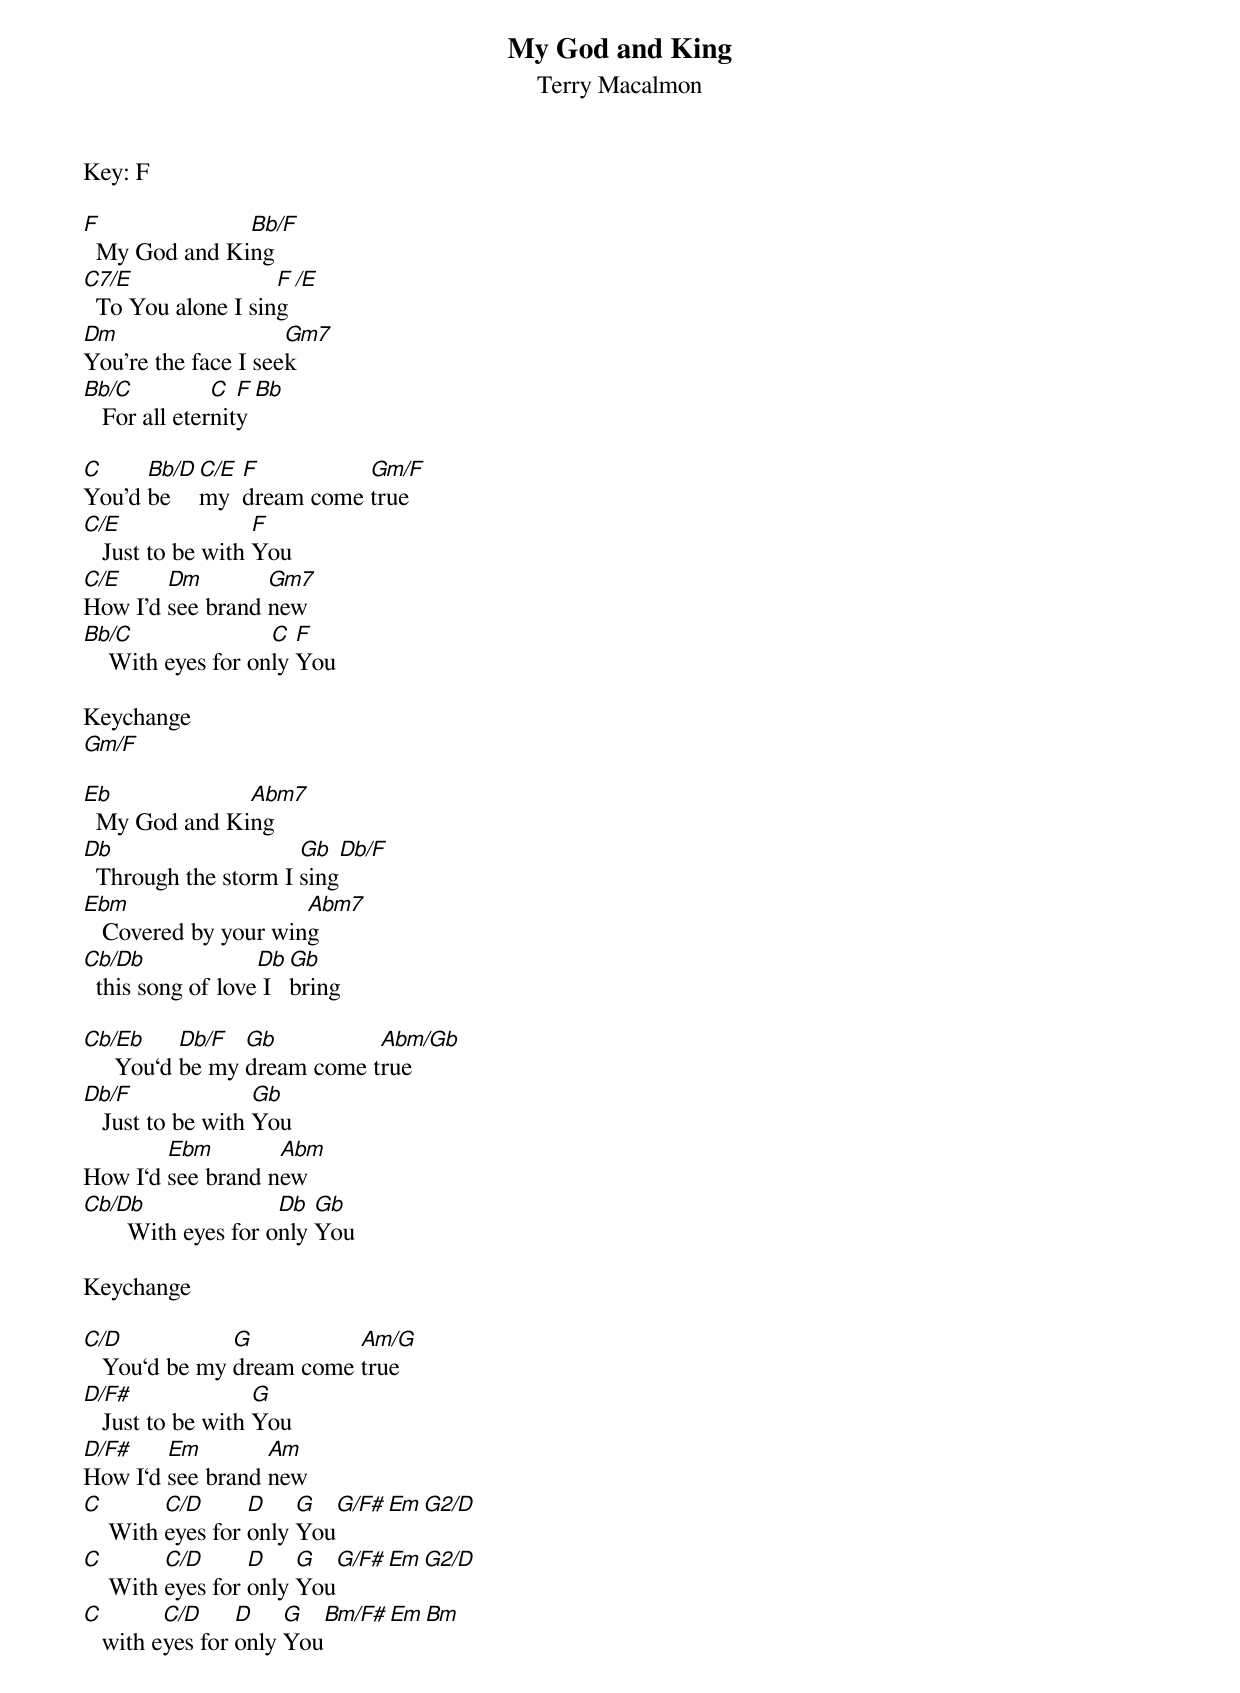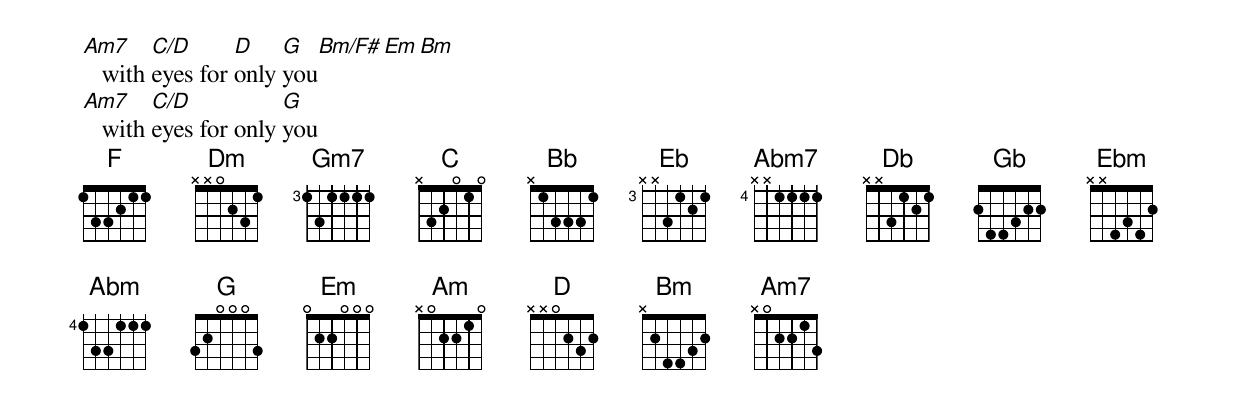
My God and King
Terry Macalmon
Key: F

F              Bb/F
  My God and King
C7/E                F  /E
  To You alone I sing
Dm                   Gm7
You're the face I seek
Bb/C           C  F   Bb
   For all eternity

C     Bb/D C/E F          Gm/F
You'd be   my  dream come true
C/E                F
   Just to be with You
C/E     Dm        Gm7
How I'd see brand new
Bb/C                C  F
    With eyes for only You

Keychange
Gm/F

Eb             Abm7
  My God and King
Db                    Gb   Db/F
  Through the storm I sing
Ebm                   Abm7
   Covered by your wing
Cb/Db              Db Gb
  this song of love I bring

Cb/Eb      Db/F  Gb          Abm/Gb
     You‘d be my dream come true
Db/F               Gb
   Just to be with You
        Ebm        Abm
How I‘d see brand new
Cb/Db                 Db  Gb
       With eyes for only You

Keychange

C/D            G          Am/G
   You‘d be my dream come true
D/F#               G
   Just to be with You
D/F#    Em        Am
How I‘d see brand new
C        C/D      D    G  G/F# Em  G2/D
    With eyes for only You
C        C/D      D    G  G/F# Em  G2/D
    With eyes for only You
C        C/D     D    G   Bm/F# Em Bm
   with eyes for only You
Am7     C/D      D    G   Bm/F# Em Bm
   with eyes for only you
Am7     C/D           G
   with eyes for only you
